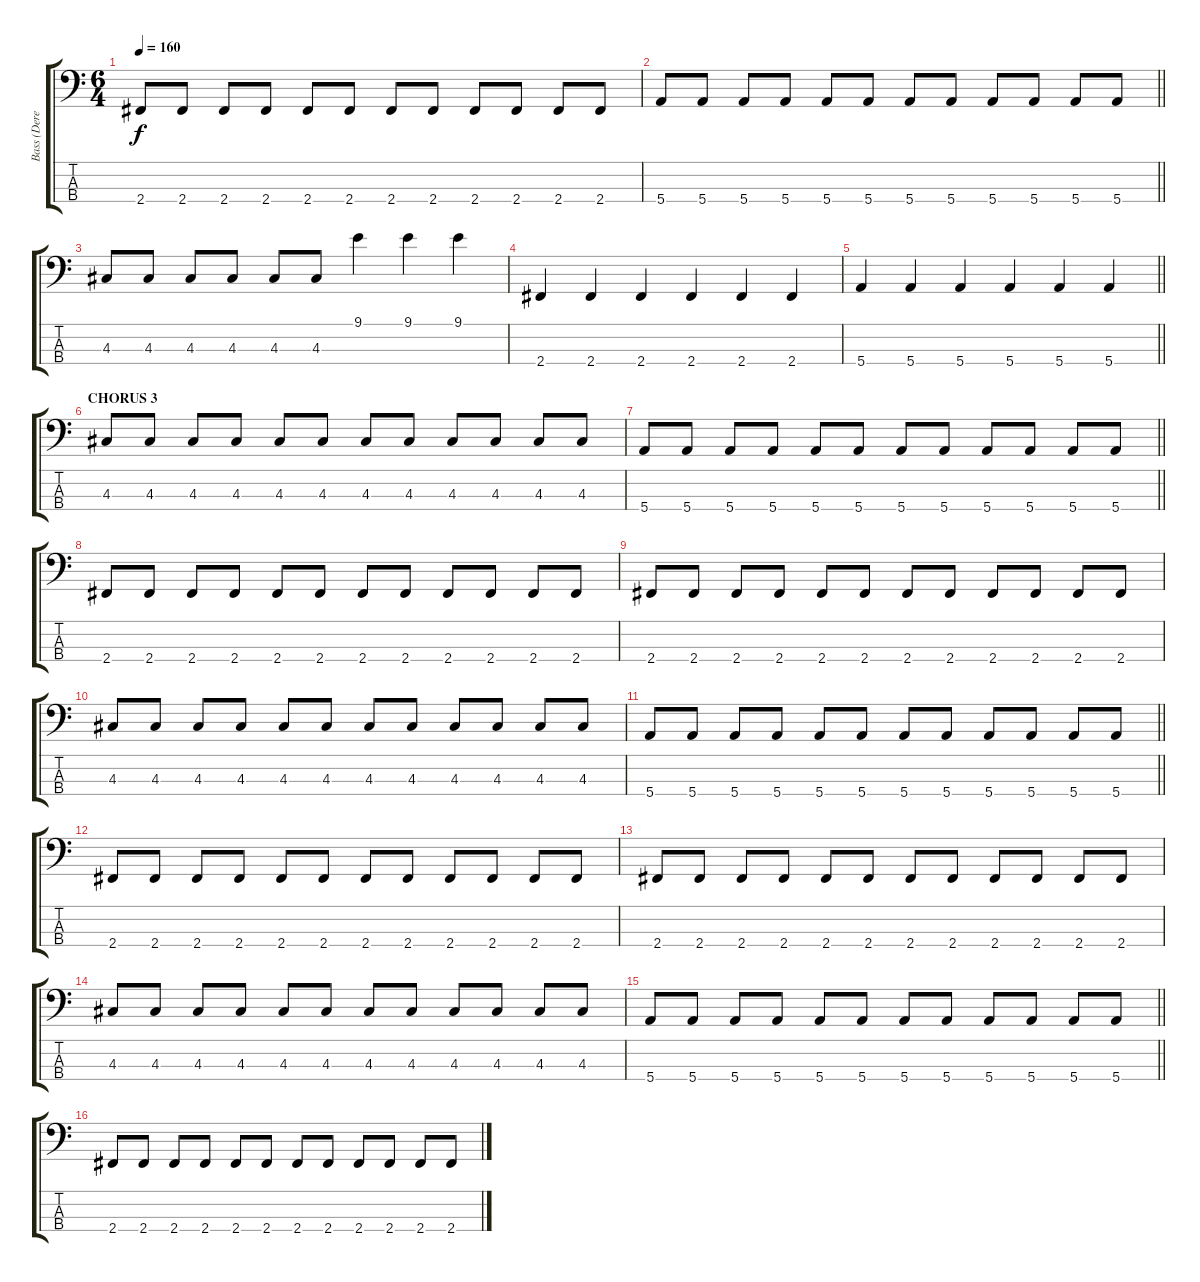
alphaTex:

\track ("Bass (Derek Doherty)" "Bass (Dere") {instrument electricbasspick}
\staff {score tabs}
\tuning (G2 D2 A1 E1) {hide}
\ts (6 4)
\tempo 160
\clef f4
\ks c
2.4.8{dy f} 2.4.8 2.4.8 2.4.8 2.4.8 2.4.8 2.4.8 2.4.8 2.4.8 2.4.8 2.4.8 2.4.8 |
\barLineRight lightlight
5.4.8 5.4.8 5.4.8 5.4.8 5.4.8 5.4.8 5.4.8 5.4.8 5.4.8 5.4.8 5.4.8 5.4.8 |
4.3.8 4.3.8 4.3.8 4.3.8 4.3.8 4.3.8 9.1.4 9.1.4 9.1.4 |
2.4.4 2.4.4 2.4.4 2.4.4 2.4.4 2.4.4 |
\barLineRight lightlight
5.4.4 5.4.4 5.4.4 5.4.4 5.4.4 5.4.4 |
\section ("" "CHORUS 3")
4.3.8 4.3.8 4.3.8 4.3.8 4.3.8 4.3.8 4.3.8 4.3.8 4.3.8 4.3.8 4.3.8 4.3.8 |
\barLineRight lightlight
5.4.8 5.4.8 5.4.8 5.4.8 5.4.8 5.4.8 5.4.8 5.4.8 5.4.8 5.4.8 5.4.8 5.4.8 |
2.4.8 2.4.8 2.4.8 2.4.8 2.4.8 2.4.8 2.4.8 2.4.8 2.4.8 2.4.8 2.4.8 2.4.8 |
2.4.8 2.4.8 2.4.8 2.4.8 2.4.8 2.4.8 2.4.8 2.4.8 2.4.8 2.4.8 2.4.8 2.4.8 |
4.3.8 4.3.8 4.3.8 4.3.8 4.3.8 4.3.8 4.3.8 4.3.8 4.3.8 4.3.8 4.3.8 4.3.8 |
\barLineRight lightlight
5.4.8 5.4.8 5.4.8 5.4.8 5.4.8 5.4.8 5.4.8 5.4.8 5.4.8 5.4.8 5.4.8 5.4.8 |
2.4.8 2.4.8 2.4.8 2.4.8 2.4.8 2.4.8 2.4.8 2.4.8 2.4.8 2.4.8 2.4.8 2.4.8 |
2.4.8 2.4.8 2.4.8 2.4.8 2.4.8 2.4.8 2.4.8 2.4.8 2.4.8 2.4.8 2.4.8 2.4.8 |
4.3.8 4.3.8 4.3.8 4.3.8 4.3.8 4.3.8 4.3.8 4.3.8 4.3.8 4.3.8 4.3.8 4.3.8 |
\barLineRight lightlight
5.4.8 5.4.8 5.4.8 5.4.8 5.4.8 5.4.8 5.4.8 5.4.8 5.4.8 5.4.8 5.4.8 5.4.8 |
2.4.8 2.4.8 2.4.8 2.4.8 2.4.8 2.4.8 2.4.8 2.4.8 2.4.8 2.4.8 2.4.8 2.4.8
